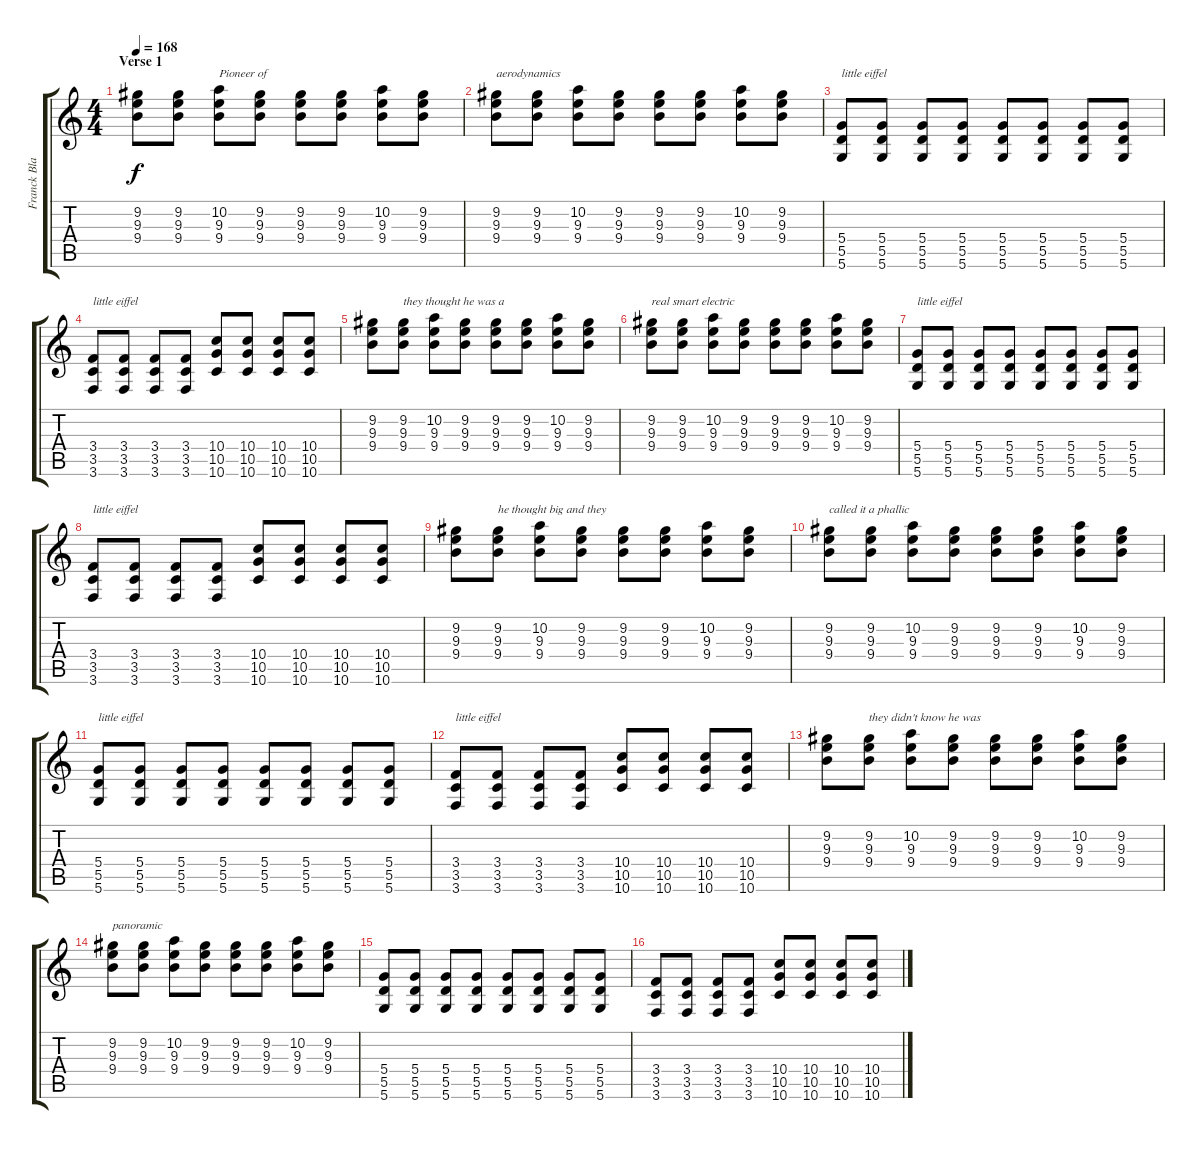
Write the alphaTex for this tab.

\track ("Franck Black" "Franck Bla") {instrument distortionguitar}
\staff {score tabs}
\tuning (E4 B3 G3 D3 A2 D2) {hide}
\ts (4 4)
\section ("" "Verse 1")
\tempo 168
\clef g2
\ks c
(9.2 9.3 9.4).8{dy f instrument distortionguitar} (9.2 9.3 9.4).8 (10.2 9.3 9.4).8{txt "Pioneer of"} (9.2 9.3 9.4).8 (9.2 9.3 9.4).8 (9.2 9.3 9.4).8 (10.2 9.3 9.4).8 (9.2 9.3 9.4).8 |
(9.2 9.3 9.4).8{txt "aerodynamics"} (9.2 9.3 9.4).8 (10.2 9.3 9.4).8 (9.2 9.3 9.4).8 (9.2 9.3 9.4).8 (9.2 9.3 9.4).8 (10.2 9.3 9.4).8 (9.2 9.3 9.4).8 |
(5.4 5.5 5.6).8{txt "little eiffel"} (5.4 5.5 5.6).8 (5.4 5.5 5.6).8 (5.4 5.5 5.6).8 (5.4 5.5 5.6).8 (5.4 5.5 5.6).8 (5.4 5.5 5.6).8 (5.4 5.5 5.6).8 |
(3.4 3.5 3.6).8{txt "little eiffel"} (3.4 3.5 3.6).8 (3.4 3.5 3.6).8 (3.4 3.5 3.6).8 (10.4 10.5 10.6).8 (10.4 10.5 10.6).8 (10.4 10.5 10.6).8 (10.4 10.5 10.6).8 |
(9.2 9.3 9.4).8 (9.2 9.3 9.4).8{txt "they thought he was a"} (10.2 9.3 9.4).8 (9.2 9.3 9.4).8 (9.2 9.3 9.4).8 (9.2 9.3 9.4).8 (10.2 9.3 9.4).8 (9.2 9.3 9.4).8 |
(9.2 9.3 9.4).8{txt "real smart electric"} (9.2 9.3 9.4).8 (10.2 9.3 9.4).8 (9.2 9.3 9.4).8 (9.2 9.3 9.4).8 (9.2 9.3 9.4).8 (10.2 9.3 9.4).8 (9.2 9.3 9.4).8 |
(5.4 5.5 5.6).8{txt "little eiffel"} (5.4 5.5 5.6).8 (5.4 5.5 5.6).8 (5.4 5.5 5.6).8 (5.4 5.5 5.6).8 (5.4 5.5 5.6).8 (5.4 5.5 5.6).8 (5.4 5.5 5.6).8 |
(3.4 3.5 3.6).8{txt "little eiffel"} (3.4 3.5 3.6).8 (3.4 3.5 3.6).8 (3.4 3.5 3.6).8 (10.4 10.5 10.6).8 (10.4 10.5 10.6).8 (10.4 10.5 10.6).8 (10.4 10.5 10.6).8 |
(9.2 9.3 9.4).8 (9.2 9.3 9.4).8{txt "he thought big and they"} (10.2 9.3 9.4).8 (9.2 9.3 9.4).8 (9.2 9.3 9.4).8 (9.2 9.3 9.4).8 (10.2 9.3 9.4).8 (9.2 9.3 9.4).8 |
(9.2 9.3 9.4).8{txt "called it a phallic"} (9.2 9.3 9.4).8 (10.2 9.3 9.4).8 (9.2 9.3 9.4).8 (9.2 9.3 9.4).8 (9.2 9.3 9.4).8 (10.2 9.3 9.4).8 (9.2 9.3 9.4).8 |
(5.4 5.5 5.6).8{txt "little eiffel"} (5.4 5.5 5.6).8 (5.4 5.5 5.6).8 (5.4 5.5 5.6).8 (5.4 5.5 5.6).8 (5.4 5.5 5.6).8 (5.4 5.5 5.6).8 (5.4 5.5 5.6).8 |
(3.4 3.5 3.6).8{txt "little eiffel"} (3.4 3.5 3.6).8 (3.4 3.5 3.6).8 (3.4 3.5 3.6).8 (10.4 10.5 10.6).8 (10.4 10.5 10.6).8 (10.4 10.5 10.6).8 (10.4 10.5 10.6).8 |
(9.2 9.3 9.4).8 (9.2 9.3 9.4).8{txt "they didn't know he was"} (10.2 9.3 9.4).8 (9.2 9.3 9.4).8 (9.2 9.3 9.4).8 (9.2 9.3 9.4).8 (10.2 9.3 9.4).8 (9.2 9.3 9.4).8 |
(9.2 9.3 9.4).8{txt "panoramic"} (9.2 9.3 9.4).8 (10.2 9.3 9.4).8 (9.2 9.3 9.4).8 (9.2 9.3 9.4).8 (9.2 9.3 9.4).8 (10.2 9.3 9.4).8 (9.2 9.3 9.4).8 |
(5.4 5.5 5.6).8 (5.4 5.5 5.6).8 (5.4 5.5 5.6).8 (5.4 5.5 5.6).8 (5.4 5.5 5.6).8 (5.4 5.5 5.6).8 (5.4 5.5 5.6).8 (5.4 5.5 5.6).8 |
(3.4 3.5 3.6).8 (3.4 3.5 3.6).8 (3.4 3.5 3.6).8 (3.4 3.5 3.6).8 (10.4 10.5 10.6).8 (10.4 10.5 10.6).8 (10.4 10.5 10.6).8 (10.4 10.5 10.6).8
